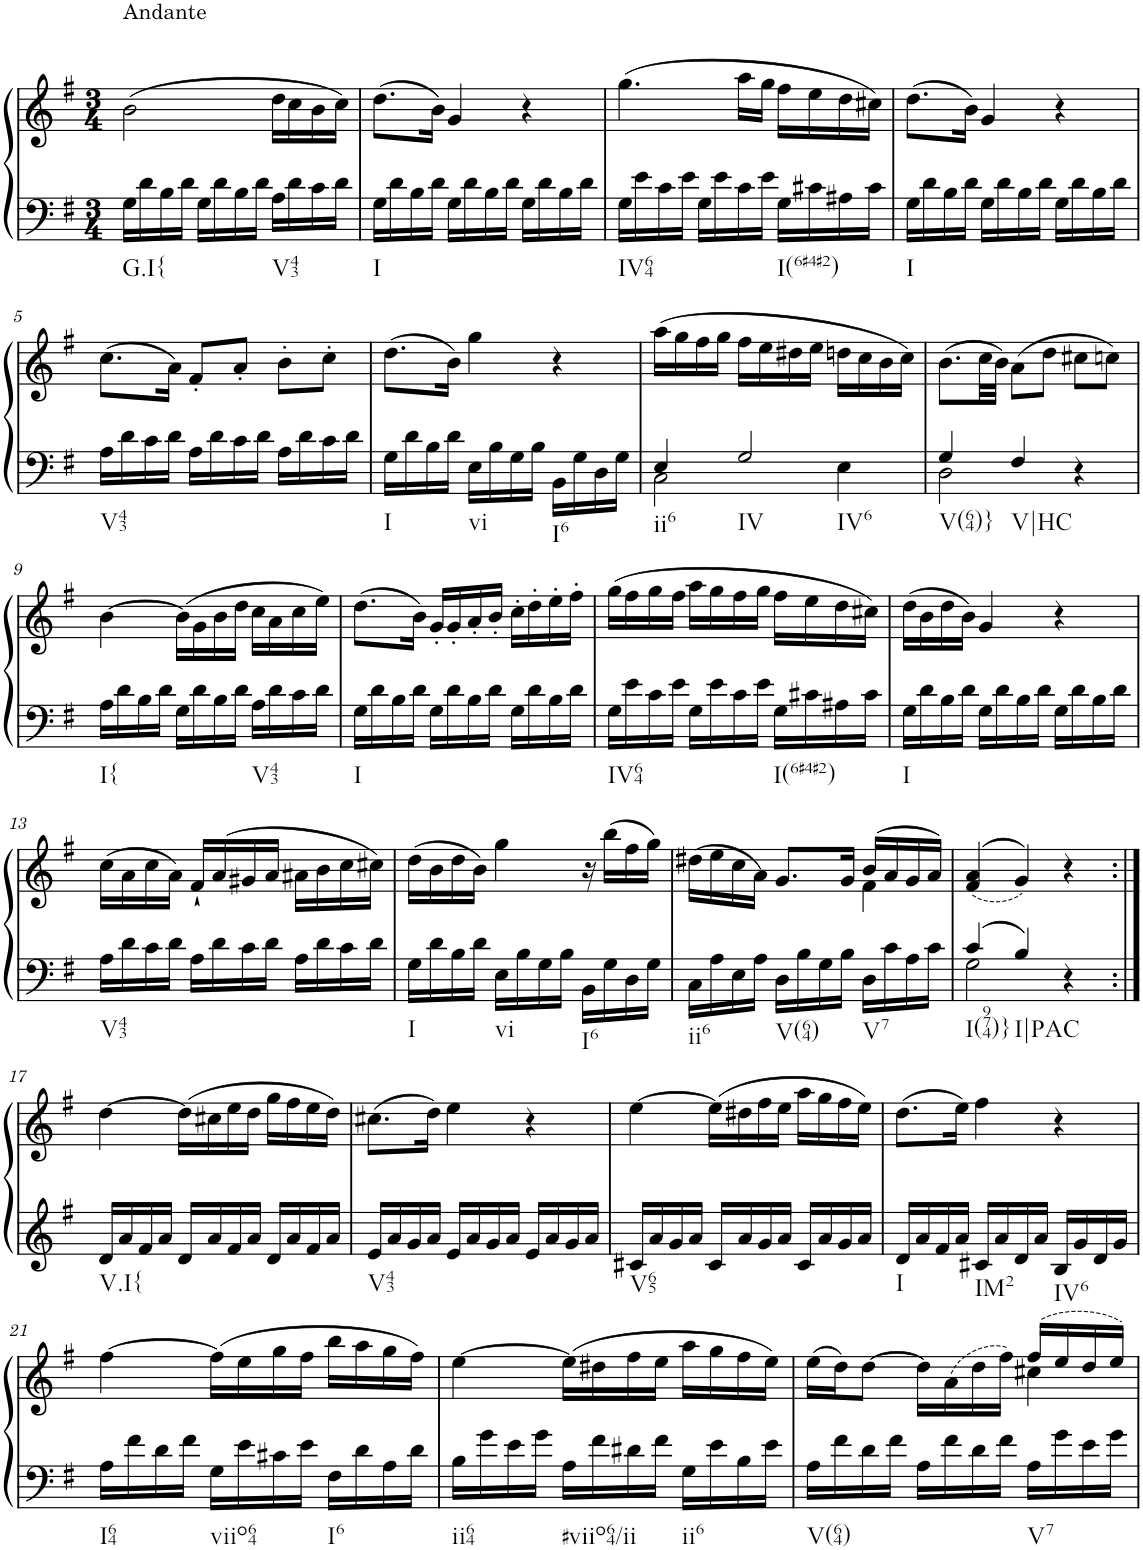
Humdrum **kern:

**kern	**kern
*part1	*part1
*staff2	*staff1
*I"Piano, Piano right	*
*I'Pno.	*
*clefF4	*clefG2
*k[f#]	*k[f#]
*M3/4	*M3/4
=1	=1
!	!LO:TX:a:t=Andante
!LO:TX:b:t=G.I{	!
16G\LL	(2b\
16d\	.
16B\	.
16d\JJ	.
16G\LL	.
16d\	.
16B\	.
16d\JJ	.
!LO:TX:b:t=V43	!
16A\LL	16dd\LL
16d\	16cc\
16c\	16b\
16d\JJ	16cc\JJ)
=2	=2
!LO:TX:b:t=I	!
16G\LL	(8.dd\L
16d\	.
16B\	.
16d\JJ	16b\Jk)
16G\LL	4g/
16d\	.
16B\	.
16d\JJ	.
16G\LL	4r
16d\	.
16B\	.
16d\JJ	.
=3	=3
!LO:TX:b:t=IV64	!
16G\LL	(4.gg\
16e\	.
16c\	.
16e\JJ	.
16G\LL	.
16e\	.
16c\	16aa\LL
16e\JJ	16gg\JJ
!LO:TX:b:t=I(6#4#2)	!
16G\LL	16ff#\LL
16c#X\	16ee\
16A#X\	16dd\
16c#\JJ	16cc#X\JJ)
=4	=4
!LO:TX:b:t=I	!
16G\LL	(8.dd\L
16d\	.
16B\	.
16d\JJ	16b\Jk)
16G\LL	4g/
16d\	.
16B\	.
16d\JJ	.
16G\LL	4r
16d\	.
16B\	.
16d\JJ	.
!!LO:LB:g=z
=5	=5
!LO:TX:b:t=V43	!
16A\LL	(8.cc\L
16d\	.
16c\	.
16d\JJ	16a\Jk)
16A\LL	8f#'/L
16d\	.
16c\	8a'/J
16d\JJ	.
16A\LL	8b'\L
16d\	.
16c\	8cc'\J
16d\JJ	.
=6	=6
!LO:TX:b:t=I	!
16G\LL	(8.dd\L
16d\	.
16B\	.
16d\JJ	16b\Jk)
!LO:TX:b:t=vi	!
16E\LL	4gg\
16B\	.
16G\	.
16B\JJ	.
!LO:TX:b:t=I6	!
16BB\LL	4r
16G\	.
16D\	.
16G\JJ	.
=7	=7
*^	*
!LO:TX:b:t=ii6	!	!
4E/	2C\	(16aa\LL
.	.	16gg\
.	.	16ff#\
.	.	16gg\JJ
!LO:TX:b:t=IV	!	!
!LO:TX:b:t=IV6	!	!
2G/	.	16ff#\LL
.	.	16ee\
.	.	16dd#X\
.	.	16ee\JJ
.	4E\	16ddn\LL
.	.	16cc\
.	.	16b\
.	.	16cc\JJ)
=8	=8	=8
!LO:TX:b:t=V(64)}	!	!
4G/	2D\	(8.b\L
.	.	32cc\LL
.	.	32b\JJJ)
!LO:TX:b:t=V|HC	!	!
4F#/	.	(8a\L
.	.	8dd\J
4r	4ryy	8cc#X\L
.	.	8ccn\J)
*v	*v	*
!!LO:LB:g=z
=9	=9
!LO:TX:b:t=I{	!
16A\LL	[4b\
16d\	.
16B\	.
16d\JJ	.
16G\LL	(16b\LL]
16d\	16g\
16B\	16b\
16d\JJ	16dd\JJ
!LO:TX:b:t=V43	!
16A\LL	16cc\LL
16d\	16a\
16c\	16cc\
16d\JJ	16ee\JJ)
=10	=10
!LO:TX:b:t=I	!
16G\LL	(8.dd\L
16d\	.
16B\	.
16d\JJ	16b\Jk)
16G\LL	16g'/LL
16d\	16g'/
16B\	16a'/
16d\JJ	16b'/JJ
16G\LL	16cc'\LL
16d\	16dd'\
16B\	16ee'\
16d\JJ	16ff#'\JJ
=11	=11
!LO:TX:b:t=IV64	!
16G\LL	(16gg\LL
16e\	16ff#\
16c\	16gg\
16e\JJ	16ff#\JJ
16G\LL	16aa\LL
16e\	16gg\
16c\	16ff#\
16e\JJ	16gg\JJ
!LO:TX:b:t=I(6#4#2)	!
16G\LL	16ff#\LL
16c#X\	16ee\
16A#X\	16dd\
16c#\JJ	16cc#X\JJ)
=12	=12
!LO:TX:b:t=I	!
16G\LL	(16dd\LL
16d\	16b\
16B\	16dd\
16d\JJ	16b\JJ)
16G\LL	4g/
16d\	.
16B\	.
16d\JJ	.
16G\LL	4r
16d\	.
16B\	.
16d\JJ	.
!!LO:LB:g=z
=13	=13
!LO:TX:b:t=V43	!
16A\LL	(16cc\LL
16d\	16a\
16c\	16cc\
16d\JJ	16a\JJ)
16A\LL	16f#`/LL
16d\	(16a/
16c\	16g#X/
16d\JJ	16a/JJ
16A\LL	16a#X\LL
16d\	16b\
16c\	16cc\
16d\JJ	16cc#X\JJ)
=14	=14
!LO:TX:b:t=I	!
16G\LL	(16dd\LL
16d\	16b\
16B\	16dd\
16d\JJ	16b\JJ)
!LO:TX:b:t=vi	!
16E\LL	4gg\
16B\	.
16G\	.
16B\JJ	.
!LO:TX:b:t=I6	!
16BB\LL	16r
16G\	(16bb\LL
16D\	16ff#\
16G\JJ	16gg\JJ)
=15	=15
*	*^
!LO:TX:b:t=ii6	!	!
16C\LL	(16dd#X\LL	2ryy
16A\	16ee\	.
16E\	16cc\	.
16A\JJ	16a\JJ)	.
!LO:TX:b:t=V(64)	!	!
16D\LL	8.g/L	.
16B\	.	.
16G\	.	.
16B\JJ	16g/Jk	.
!LO:TX:b:t=V7	!	!
16D\LL	(16b/LL	4f#\
16c\	16a/	.
16A\	16g/	.
16c\JJ	16a/JJ)	.
*	*v	*v
=16	=16
*^	*
!LO:TX:b:t=I(974)}	!	!
4c/	2G\	(>(4f#/ 4a/
!LO:TX:b:t=I|PAC	!	!
4B/	.	4g/))
4r	4ryy	4r
!!LO:LB:g=z
=17:|!	=17:|!	=17:|!
!LO:TX:b:t=V.I{	!	!
*v	*v	*
16d/LL	[4dd\
16a/	.
16f#/	.
16a/JJ	.
16d/LL	(16dd\LL]
16a/	16cc#X\
16f#/	16ee\
16a/JJ	16dd\JJ
16d/LL	16gg\LL
16a/	16ff#\
16f#/	16ee\
16a/JJ	16dd\JJ)
=18	=18
!LO:TX:b:t=V43	!
16e/LL	(8.cc#X\L
16a/	.
16g/	.
16a/JJ	16dd\Jk)
16e/LL	4ee\
16a/	.
16g/	.
16a/JJ	.
16e/LL	4r
16a/	.
16g/	.
16a/JJ	.
=19	=19
!LO:TX:b:t=V65	!
16c#X/LL	[4ee\
16a/	.
16g/	.
16a/JJ	.
16c#/LL	(16ee\LL]
16a/	16dd#X\
16g/	16ff#\
16a/JJ	16ee\JJ
16c#/LL	16aa\LL
16a/	16gg\
16g/	16ff#\
16a/JJ	16ee\JJ)
=20	=20
!LO:TX:b:t=I	!
16d/LL	(8.dd\L
16a/	.
16f#/	.
16a/JJ	16ee\Jk)
!LO:TX:b:t=IM2	!
16c#X/LL	4ff#\
16a/	.
16d/	.
16a/JJ	.
!LO:TX:b:t=IV6	!
16B/LL	4r
16g/	.
16d/	.
16g/JJ	.
!!LO:LB:g=z
=21	=21
!LO:TX:b:t=I64	!
16A\LL	[4ff#\
16f#\	.
16d\	.
16f#\JJ	.
!LO:TX:b:t=viio64	!
16G\LL	(16ff#\LL]
16e\	16ee\
16c#X\	16gg\
16e\JJ	16ff#\JJ
!LO:TX:b:t=I6	!
16F#\LL	16bb\LL
16d\	16aa\
16A\	16gg\
16d\JJ	16ff#\JJ)
=22	=22
!LO:TX:b:t=ii64	!
16B\LL	[4ee\
16g\	.
16e\	.
16g\JJ	.
!LO:TX:b:t=#viio64/ii	!
16A\LL	(16ee\LL]
16f#\	16dd#X\
16d#X\	16ff#\
16f#\JJ	16ee\JJ
!LO:TX:b:t=ii6	!
16G\LL	16aa\LL
16e\	16gg\
16B\	16ff#\
16e\JJ	16ee\JJ)
=23	=23
*	*^
!LO:TX:b:t=V(64)	!	!
16A\LL	(>16ee\LL	2ryy
16f#\	16dd\J)	.
16d\	[8dd\J	.
16f#\JJ	.	.
16A\LL	16dd\LL]	.
16f#\	(>16a\	.
16d\	16dd\	.
16f#\JJ	16ff#\JJ)	.
!LO:TX:b:t=V7	!	!
16A\LL	(16ff#/LL	4cc#X\
16g\	16ee/	.
16e\	16dd/	.
16g\JJ	16ee/JJ)	.
*	*v	*v
=	=
*-	*-
